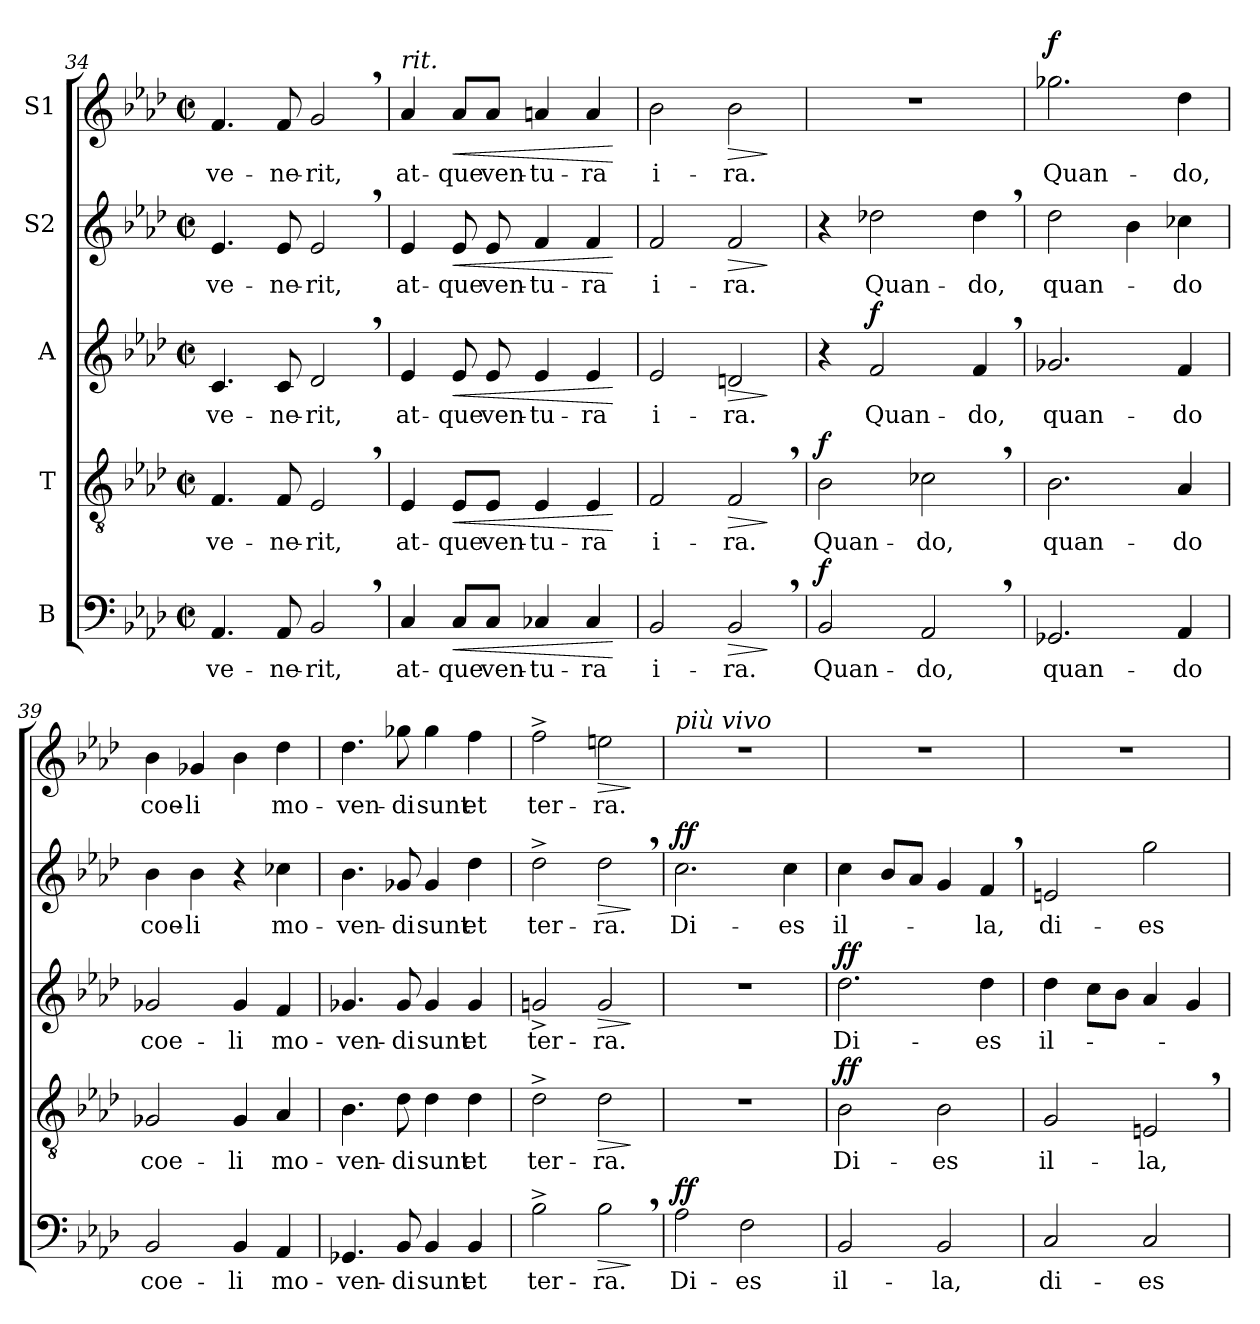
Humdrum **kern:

**kern	**text	**dynam	**kern	**text	**dynam	**kern	**text	**dynam	**kern	**text	**dynam	**kern	**text	**dynam
*part5	*part5	*part5	*part4	*part4	*part4	*part3	*part3	*part3	*part2	*part2	*part2	*part1	*part1	*part1
*staff5	*staff5	*staff5	*staff4	*staff4	*staff4	*staff3	*staff3	*staff3	*staff2	*staff2	*staff2	*staff1	*staff1	*staff1
*I"B	*	*	*I"T	*	*	*I"A	*	*	*I"S2	*	*	*I"S1	*	*
*clefF4	*	*	*clefGv2	*	*	*clefG2	*	*	*clefG2	*	*	*clefG2	*	*
*k[b-e-a-d-]	*	*	*k[b-e-a-d-]	*	*	*k[b-e-a-d-]	*	*	*k[b-e-a-d-]	*	*	*k[b-e-a-d-]	*	*
*M2/2	*	*	*M2/2	*	*	*M2/2	*	*	*M2/2	*	*	*M2/2	*	*
*met(c|)	*	*	*met(c|)	*	*	*met(c|)	*	*	*met(c|)	*	*	*met(c|)	*	*
=34	=34	=34	=34	=34	=34	=34	=34	=34	=34	=34	=34	=34	=34	=34
4.AA-/	ve-	.	4.F/	ve-	.	4.c/	ve-	.	4.e-/	ve-	.	4.f/	ve-	.
8AA-/	-ne-	.	8F/	-ne-	.	8c/	-ne-	.	8e-/	-ne-	.	8f/	-ne-	.
2BB-,/	-rit,	.	2E-,/	-rit,	.	2d-,/	-rit,	.	2e-,/	-rit,	.	2g,/	-rit,	.
=35	=35	=35	=35	=35	=35	=35	=35	=35	=35	=35	=35	=35	=35	=35
!	!	!	!	!	!	!	!	!	!	!	!	!LO:TX:a:i:t=rit.	!	!
4C/	at-	.	4E-/	at-	.	4e-/	at-	.	4e-/	at-	.	4a-/	at-	.
!	!	!LO:HP:b	!	!	!LO:HP:b	!	!	!LO:HP:b	!	!	!LO:HP:b	!	!	!LO:HP:b
8C/L	-que	<	8E-/L	-que	<	8e-/	-que	<	8e-/	-que	<	8a-/L	-que	<
8C/J	ven-	.	8E-/J	ven-	.	8e-/	ven-	.	8e-/	ven-	.	8a-/J	ven-	.
4C-X/	-tu-	.	4E-/	-tu-	.	4e-/	-tu-	.	4f/	-tu-	.	4an/	-tu-	.
4C-/	-ra	.	4E-/	-ra	.	4e-/	-ra	.	4f/	-ra	.	4a/	-ra	.
.	.	[	.	.	[	.	.	[	.	.	[	.	.	[
!!LO:PB:g=z
=36	=36	=36	=36	=36	=36	=36	=36	=36	=36	=36	=36	=36	=36	=36
2BB-/	i-	.	2F/	i-	.	2e-/	i-	.	2f/	i-	.	2b-\	i-	.
!	!	!LO:HP:b	!	!	!LO:HP:b	!	!	!LO:HP:b	!	!	!LO:HP:b	!	!	!LO:HP:b
2BB-,/	-ra.	>	2F,/	-ra.	>	2dn/	-ra.	>	2f/	-ra.	>	2b-\	-ra.	>
.	.	]	.	.	]	.	.	]	.	.	]	.	.	]
=37	=37	=37	=37	=37	=37	=37	=37	=37	=37	=37	=37	=37	=37	=37
!	!	!LO:DY:a	!	!	!LO:DY:a	!	!	!	!	!	!	!	!	!
2BB-/	Quan-	f	2B-\	Quan-	f	4r	.	.	4r	.	.	1r	.	.
!	!	!	!	!	!	!	!	!LO:DY:a	!	!	!	!	!	!
.	.	.	.	.	.	2f/	Quan-	f	2dd-X\	Quan-	.	.	.	.
2AA-,/	-do,	.	2c-X,\	-do,	.	.	.	.	.	.	.	.	.	.
.	.	.	.	.	.	4f,/	-do,	.	4dd-,\	-do,	.	.	.	.
=38	=38	=38	=38	=38	=38	=38	=38	=38	=38	=38	=38	=38	=38	=38
!	!	!	!	!	!	!	!	!	!	!	!	!	!	!LO:DY:a
2.GG-X/	quan-	.	2.B-\	quan-	.	2.g-X/	quan-	.	2dd-\	quan-	.	2.gg-X\	Quan-	f
.	.	.	.	.	.	.	.	.	4b-\	.	.	.	.	.
4AA-/	-do	.	4A-/	-do	.	4f/	-do	.	4cc-X\	-do	.	4dd-\	-do,	.
=39	=39	=39	=39	=39	=39	=39	=39	=39	=39	=39	=39	=39	=39	=39
2BB-/	coe-	.	2G-X/	coe-	.	2g-X/	coe-	.	4b-\	coe-	.	4b-\	coe-	.
.	.	.	.	.	.	.	.	.	4b-\	-li	.	4g-X/	-li	.
4BB-/	-li	.	4G-/	-li	.	4g-/	-li	.	4r	.	.	4b-\	.	.
4AA-/	mo-	.	4A-/	mo-	.	4f/	mo-	.	4cc-X\	mo-	.	4dd-\	mo-	.
=40	=40	=40	=40	=40	=40	=40	=40	=40	=40	=40	=40	=40	=40	=40
4.GG-X/	-ven-	.	4.B-\	-ven-	.	4.g-X/	-ven-	.	4.b-\	-ven-	.	4.dd-\	-ven-	.
8BB-/	-di	.	8d-\	-di	.	8g-/	-di	.	8g-X/	-di	.	8gg-X\	-di	.
4BB-/	sunt	.	4d-\	sunt	.	4g-/	sunt	.	4g-/	sunt	.	4gg-\	sunt	.
4BB-/	et	.	4d-\	et	.	4g-/	et	.	4dd-\	et	.	4ff\	et	.
=41	=41	=41	=41	=41	=41	=41	=41	=41	=41	=41	=41	=41	=41	=41
2B-^\	ter-	.	2d-^\	ter-	.	2gn^/	ter-	.	2dd-^\	ter-	.	2ff^\	ter-	.
!	!	!LO:HP:b	!	!	!LO:HP:b	!	!	!LO:HP:b	!	!	!LO:HP:b	!	!	!LO:HP:b
2B-,\	-ra.	>	2d-\	-ra.	>	2g/	-ra.	>	2dd-,\	-ra.	>	2een\	-ra.	>
.	.	]	.	.	]	.	.	]	.	.	]	.	.	]
!!LO:LB:g=z
=42	=42	=42	=42	=42	=42	=42	=42	=42	=42	=42	=42	=42	=42	=42
!	!	!	!	!	!	!	!	!	!	!	!	!LO:TX:a:i:t=più vivo	!	!
!	!	!LO:DY:a	!	!	!	!	!	!	!	!	!LO:DY:a	!	!	!
2A-\	Di-	ff	1r	.	.	1r	.	.	2.cc\	Di-	ff	1r	.	.
2F\	-es	.	.	.	.	.	.	.	.	.	.	.	.	.
.	.	.	.	.	.	.	.	.	4cc\	-es	.	.	.	.
=43	=43	=43	=43	=43	=43	=43	=43	=43	=43	=43	=43	=43	=43	=43
!	!	!	!	!	!LO:DY:a	!	!	!LO:DY:a	!	!	!	!	!	!
2BB-/	il-	.	2B-\	Di-	ff	2.dd-\	Di-	ff	4cc\	il-	.	1r	.	.
.	.	.	.	.	.	.	.	.	8b-/L	.	.	.	.	.
.	.	.	.	.	.	.	.	.	8a-/J	.	.	.	.	.
2BB-/	-la,	.	2B-\	-es	.	.	.	.	4g/	.	.	.	.	.
.	.	.	.	.	.	4dd-\	-es	.	4f,/	-la,	.	.	.	.
=44	=44	=44	=44	=44	=44	=44	=44	=44	=44	=44	=44	=44	=44	=44
2C/	di-	.	2G/	il-	.	4dd-\	il-	.	2en/	di-	.	1r	.	.
.	.	.	.	.	.	8cc\L	.	.	.	.	.	.	.	.
.	.	.	.	.	.	8b-\J	.	.	.	.	.	.	.	.
2C/	-es	.	2En,/	-la,	.	4a-/	.	.	2gg\	-es	.	.	.	.
.	.	.	.	.	.	4g/	.	.	.	.	.	.	.	.
=	=	=	=	=	=	=	=	=	=	=	=	=	=	=
*-	*-	*-	*-	*-	*-	*-	*-	*-	*-	*-	*-	*-	*-	*-
